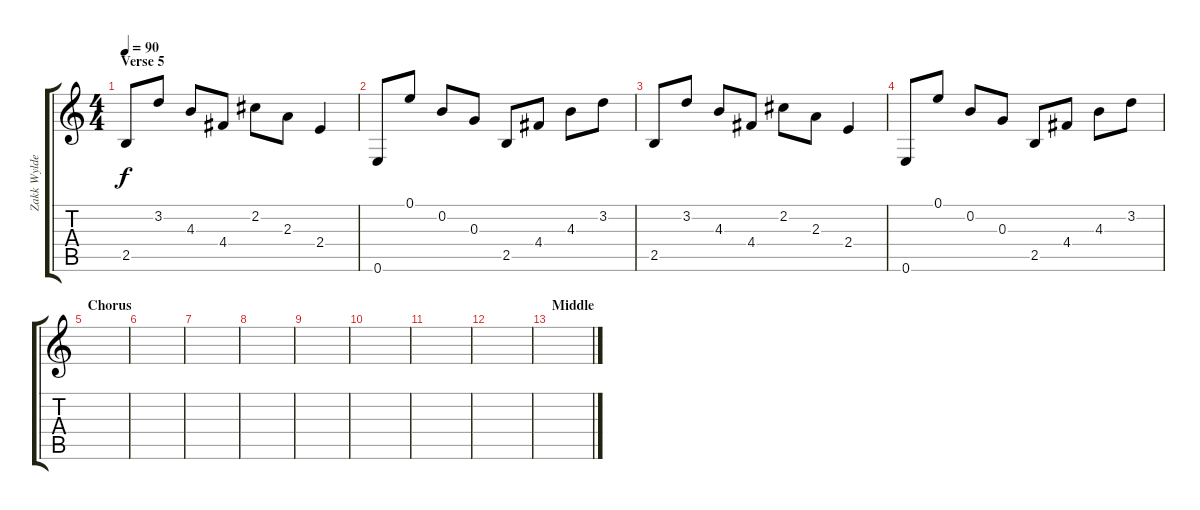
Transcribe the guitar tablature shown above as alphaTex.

\track ("Zakk Wylde (clean)" "Zakk Wylde") {instrument electricguitarclean}
\staff {score tabs}
\tuning (E4 B3 G3 D3 A2 E2) {hide}
\ts (4 4)
\section ("" "Verse 5")
\tempo 90
\clef g2
\ks c
2.5.8{dy f} 3.2.8 4.3.8 4.4.8 2.2.8 2.3.8 2.4.4 |
0.6.8 0.1.8 0.2.8 0.3.8 2.5.8 4.4.8 4.3.8 3.2.8 |
2.5.8 3.2.8 4.3.8 4.4.8 2.2.8 2.3.8 2.4.4 |
0.6.8 0.1.8 0.2.8 0.3.8 2.5.8 4.4.8 4.3.8 3.2.8 |
\section ("" "Chorus")
|
|
|
|
|
|
|
|
\section ("" "Middle")
